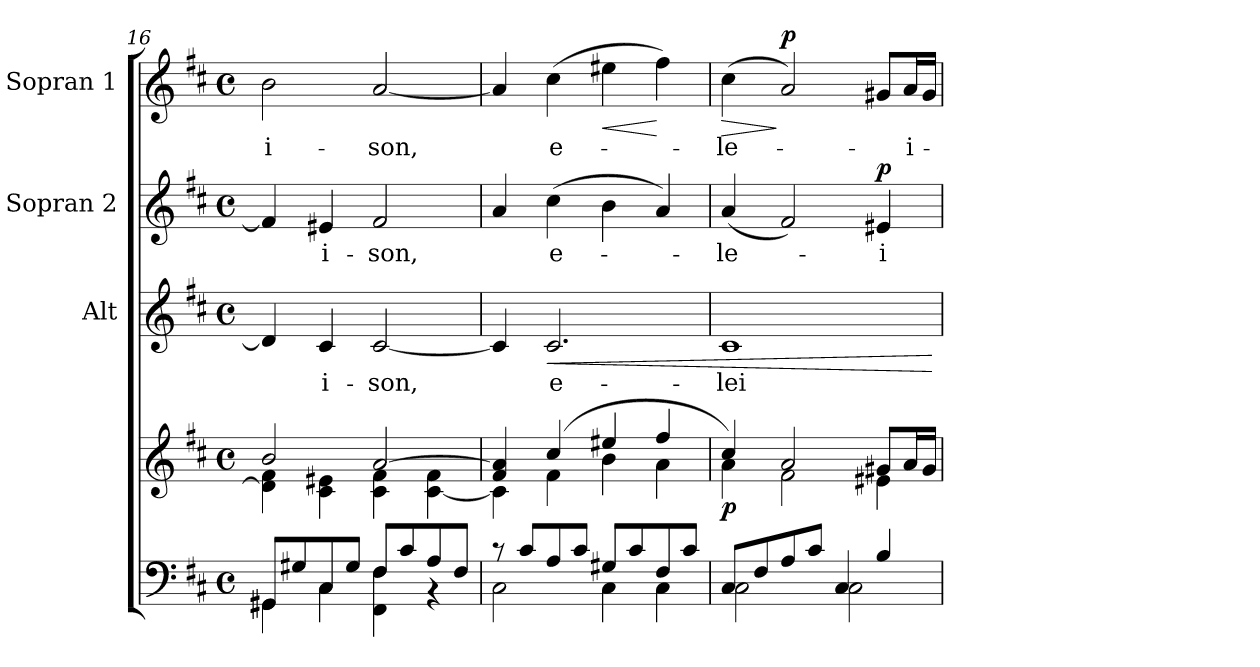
**kern	**kern	**dynam	**kern	**text	**dynam	**kern	**text	**dynam	**kern	**text	**dynam
*part4	*part4	*part4	*part3	*part3	*part3	*part2	*part2	*part2	*part1	*part1	*part1
*staff5	*staff4	*staff4/5	*staff3	*staff3	*staff3	*staff2	*staff2	*staff2	*staff1	*staff1	*staff1
*	*	*	*I"Alt	*	*	*I"Sopran 2	*	*	*I"Sopran 1	*	*
*	*	*	*I'A.	*	*	*I'S. 2	*	*	*I'S. 1	*	*
!!LO:LB:g=z
*clefF4	*clefG2	*	*clefG2	*	*	*clefG2	*	*	*clefG2	*	*
*k[f#c#]	*k[f#c#]	*	*k[f#c#]	*	*	*k[f#c#]	*	*	*k[f#c#]	*	*
*D:	*D:	*	*D:	*	*	*D:	*	*	*D:	*	*
*M4/4	*M4/4	*	*M4/4	*	*	*M4/4	*	*	*M4/4	*	*
*met(c)	*met(c)	*	*met(c)	*	*	*met(c)	*	*	*met(c)	*	*
=16	=16	=16	=16	=16	=16	=16	=16	=16	=16	=16	=16
*^	*^	*	*	*	*	*	*	*	*	*	*
!	!	!	!	!	!	!	!	!	!	!	!	!LO:LY:b	!
8GG#X/L	4GG#\	2b/	4d\] 4f#\	.	4d/]	.	.	4f#/]	.	.	2b\	-i-	.
8G#X/	.	.	.	.	.	.	.	.	.	.	.	.	.
!	!	!	!	!	!	!LO:LY:b	!	!	!LO:LY:b	!	!	!	!
8C#/	4C#\	.	4c#\ 4e#X\	.	4c#/	-i-	.	4e#X/	-i-	.	.	.	.
8G#/J	.	.	.	.	.	.	.	.	.	.	.	.	.
!	!	!	!	!	!	!LO:LY:b	!	!	!LO:LY:b	!	!	!LO:LY:b	!
8F#/L	4FF#\ 4F#\	[>2a/	4c#\ 4f#\	.	[2c#/	-son,	.	2f#/	-son,	.	[2a/	-son,	.
8c#/	.	.	.	.	.	.	.	.	.	.	.	.	.
8A/	4rBB	.	[<4c#\ 4f#\	.	.	.	.	.	.	.	.	.	.
8F#/J	.	.	.	.	.	.	.	.	.	.	.	.	.
=17	=17	=17	=17	=17	=17	=17	=17	=17	=17	=17	=17	=17	=17
8rc	2C#\	4f#/ 4a/]	4c#\]	.	4c#/]	.	.	4a/	.	.	4a/]	.	.
8c#/L	.	.	.	.	.	.	.	.	.	.	.	.	.
!	!	!	!	!	!	!LO:LY:b	!LO:HP:b	!	!LO:LY:b	!	!	!LO:LY:b	!
8A/	.	(4cc#/	4f#\	.	2.c#/	e-	<	(>4cc#\	e-	.	(>4cc#\	e-	.
8c#/J	.	.	.	.	.	.	.	.	.	.	.	.	.
!	!	!	!	!	!	!	!	!	!	!	!	!	!LO:HP:b
8G#X/L	4C#\	4ee#X/	4b\	.	.	.	.	4b\	.	.	4ee#X\	.	<
8c#/	.	.	.	.	.	.	.	.	.	.	.	.	.
8F#/	4C#\	4ff#/	4a\	.	.	.	.	4a/)	.	.	4ff#\)	.	[
8c#/J	.	.	.	.	.	.	.	.	.	.	.	.	.
=18	=18	=18	=18	=18	=18	=18	=18	=18	=18	=18	=18	=18	=18
!	!	!	!	!LO:DY:b	!	!LO:LY:b	!	!	!LO:LY:b	!	!	!LO:LY:b	!LO:HP:b
8C#/L	2C#\	4cc#/)	4a\	p	1c#	-lei-	.	(<4a/	-le-	.	(>4cc#\	-le-	>
8F#/	.	.	.	.	.	.	.	.	.	.	.	.	.
!	!	!	!	!	!	!	!	!	!	!	!	!	!LO:DY:n=1:a
8A/	.	2a/	2f#\	.	.	.	.	2f#/)	.	.	2a/)	.	] p
8c#/J	.	.	.	.	.	.	.	.	.	.	.	.	.
4C#/	2C#\	.	.	.	.	.	.	.	.	.	.	.	.
!	!	!	!	!	!	!	!	!	!LO:LY:b	!LO:DY:a	!	!	!
4B/	.	8g#X/L	4e#X\	.	.	.	.	4e#X/	-i-	p	8g#X/L	.	.
!	!	!	!	!	!	!	!	!	!	!	!	!LO:LY:b	!
.	.	16a/L	.	.	.	.	.	.	.	.	16a/L	-i-	.
.	.	16g#/JJ	.	.	.	.	.	.	.	.	16g#/JJ	.	.
*v	*v	*	*	*	*	*	*	*	*	*	*	*	*
*	*v	*v	*	*	*	*	*	*	*	*	*	*
.	.	.	.	.	[	.	.	.	.	.	.
=	=	=	=	=	=	=	=	=	=	=	=
*-	*-	*-	*-	*-	*-	*-	*-	*-	*-	*-	*-
